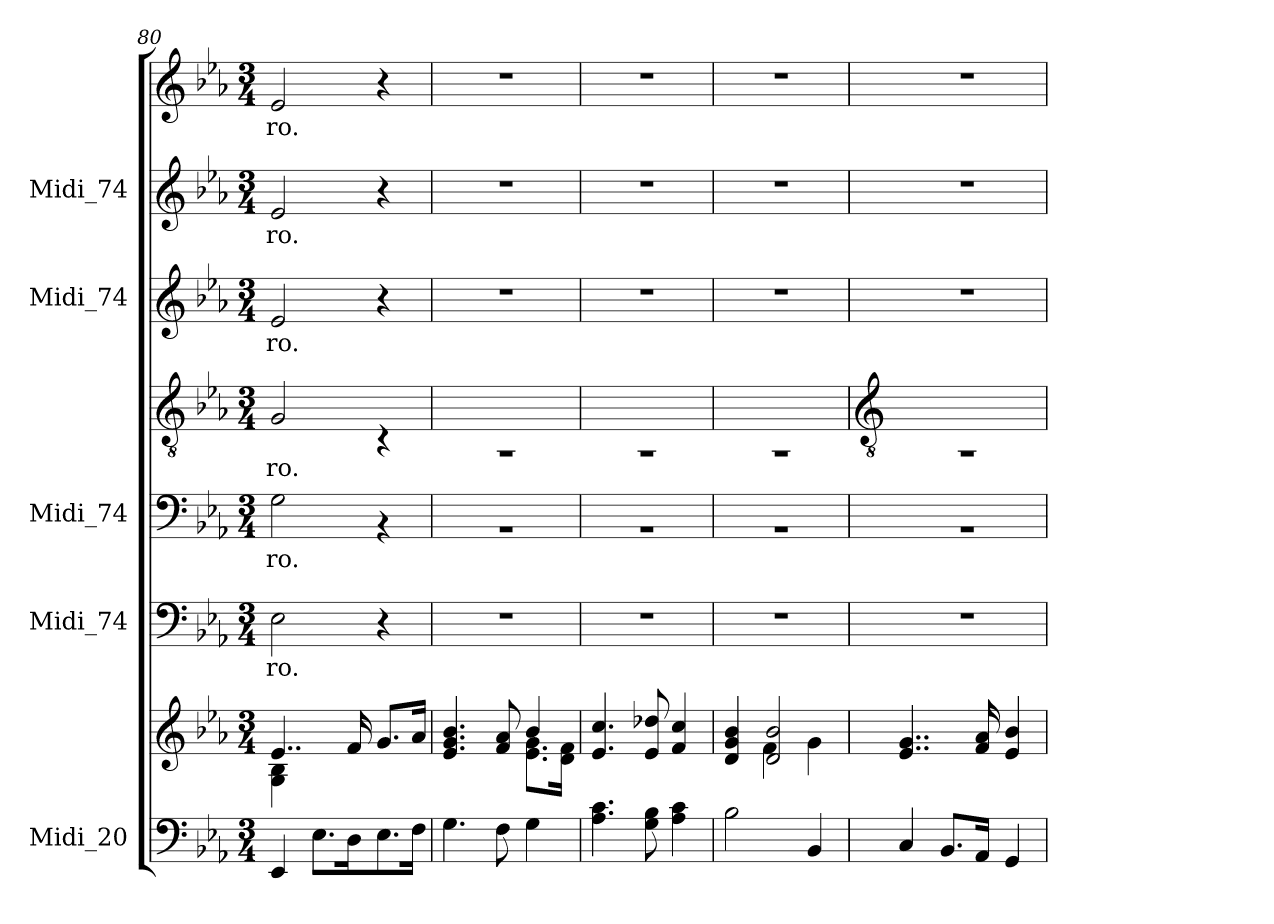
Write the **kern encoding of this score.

**kern	**kern	**kern	**text	**kern	**text	**kern	**text	**kern	**text	**kern	**text	**kern	**text
*part5	*part5	*part4	*part4	*part3	*part3	*part3	*part3	*part2	*part2	*part1	*part1	*part1	*part1
*staff8	*staff7	*staff6	*staff6	*staff5	*staff5	*staff4	*staff4	*staff3	*staff3	*staff2	*staff2	*staff1	*staff1
*I"Midi_20	*	*I"Midi_74	*	*I"Midi_74	*	*	*	*I"Midi_74	*	*I"Midi_74	*	*	*
*clefF4	*clefG2	*clefF4	*	*	*	*clefGv2	*	*clefG2	*	*	*	*clefG2	*
*k[b-e-a-]	*k[b-e-a-]	*k[b-e-a-]	*	*k[b-e-a-]	*	*k[b-e-a-]	*	*k[b-e-a-]	*	*k[b-e-a-]	*	*k[b-e-a-]	*
*E-:	*E-:	*E-:	*	*E-:	*	*E-:	*	*E-:	*	*E-:	*	*E-:	*
*M3/4	*M3/4	*M3/4	*	*M3/4	*	*M3/4	*	*M3/4	*	*M3/4	*	*M3/4	*
=80	=80	=80	=80	=80	=80	=80	=80	=80	=80	=80	=80	=80	=80
*	*^	*	*	*	*	*	*	*	*	*	*	*	*
!	!	!	!	!LO:LY:b	!	!LO:LY:b	!	!LO:LY:b	!	!LO:LY:b	!	!LO:LY:b	!	!LO:LY:b
4EE-	4..e-/	4G\ 4B-\	2E-	-ro.	2G	-ro.	2G	-ro.	2e-	ro.	2e-	-ro.	2e-	-ro.
8.E-L	.	4ryy	.	.	.	.	.	.	.	.	.	.	.	.
16D	16f/	.	.	.	.	.	.	.	.	.	.	.	.	.
8.E-	8.g/L	4ryy	4r	.	4rBB	.	4rBB	.	4r	.	4r	.	4r	.
16FJ	16a-/J	.	.	.	.	.	.	.	.	.	.	.	.	.
=81	=81	=81	=81	=81	=81	=81	=81	=81	=81	=81	=81	=81	=81	=81
!	!	!	!LO:N:vis=1	!	!LO:N:vis=1	!	!LO:N:vis=1	!	!LO:N:vis=1	!	!LO:N:vis=1	!	!LO:N:vis=1	!
4.G	4.e-/ 4.g/ 4.b-/	2ryy	2.r	.	2.rBB	.	2.rBB	.	2.r	.	2.r	.	2.r	.
8F	8f/ 8a-/	.	.	.	.	.	.	.	.	.	.	.	.	.
4G	4b-/	8.e-\ 8.g\L	.	.	.	.	.	.	.	.	.	.	.	.
.	.	16d\ 16f\J	.	.	.	.	.	.	.	.	.	.	.	.
=82	=82	=82	=82	=82	=82	=82	=82	=82	=82	=82	=82	=82	=82	=82
!	!	!	!LO:N:vis=1	!	!LO:N:vis=1	!	!LO:N:vis=1	!	!LO:N:vis=1	!	!LO:N:vis=1	!	!LO:N:vis=1	!
4.A- 4.c	4.e-/ 4.cc/	2ryy	2.r	.	2.rBB	.	2.rBB	.	2.r	.	2.r	.	2.r	.
8G 8B-	8e-/ 8dd-X/	.	.	.	.	.	.	.	.	.	.	.	.	.
4A- 4c	4f/ 4cc/	4ryy	.	.	.	.	.	.	.	.	.	.	.	.
=83	=83	=83	=83	=83	=83	=83	=83	=83	=83	=83	=83	=83	=83	=83
!	!	!	!LO:N:vis=1	!	!LO:N:vis=1	!	!LO:N:vis=1	!	!LO:N:vis=1	!	!LO:N:vis=1	!	!LO:N:vis=1	!
2B-	4d/ 4g/ 4b-/	4ryy	2.r	.	2.rBB	.	2.rBB	.	2.r	.	2.r	.	2.r	.
.	2d/ 2b-/	4f\	.	.	.	.	.	.	.	.	.	.	.	.
4BB-	.	4g\	.	.	.	.	.	.	.	.	.	.	.	.
!!LO:LB:g=z
=84	=84	=84	=84	=84	=84	=84	=84	=84	=84	=84	=84	=84	=84	=84
*	*	*	*	*	*	*	*clefGv2	*	*	*	*	*	*	*
!	!	!	!LO:N:vis=1	!	!LO:N:vis=1	!	!LO:N:vis=1	!	!LO:N:vis=1	!	!LO:N:vis=1	!	!LO:N:vis=1	!
4C	4..e-/ 4..g/	2ryy	2.r	.	2.rBB	.	2.rBB	.	2.r	.	2.r	.	2.r	.
8.BB-L	.	.	.	.	.	.	.	.	.	.	.	.	.	.
16AA-J	16f/ 16a-/	.	.	.	.	.	.	.	.	.	.	.	.	.
4GG	4e-/ 4b-/	4ryy	.	.	.	.	.	.	.	.	.	.	.	.
*	*v	*v	*	*	*	*	*	*	*	*	*	*	*	*
=	=	=	=	=	=	=	=	=	=	=	=	=	=
*-	*-	*-	*-	*-	*-	*-	*-	*-	*-	*-	*-	*-	*-
